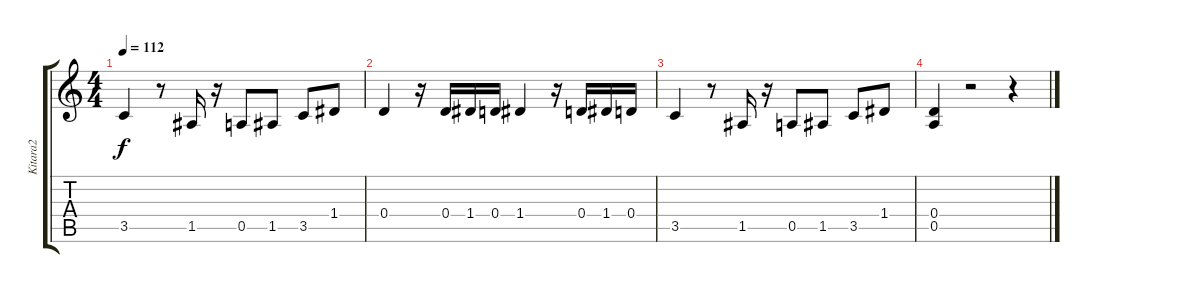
\track ("Kitara2" "Kitara2") {instrument overdrivenguitar}
\staff {score tabs}
\tuning (E4 B3 G3 D3 A2 E2) {hide}
\ts (4 4)
\tempo 112
\clef g2
\ks c
3.5.4{dy f} r.8 1.5.16 r.16 0.5.8 1.5.8 3.5.8 1.4.8 |
0.4.4 r.16 0.4.16 1.4.16 0.4.16 1.4.4 r.16 0.4.16 1.4.16 0.4.16 |
3.5.4 r.8 1.5.16 r.16 0.5.8 1.5.8 3.5.8 1.4.8 |
(0.4 0.5).4 r.2 r.4
